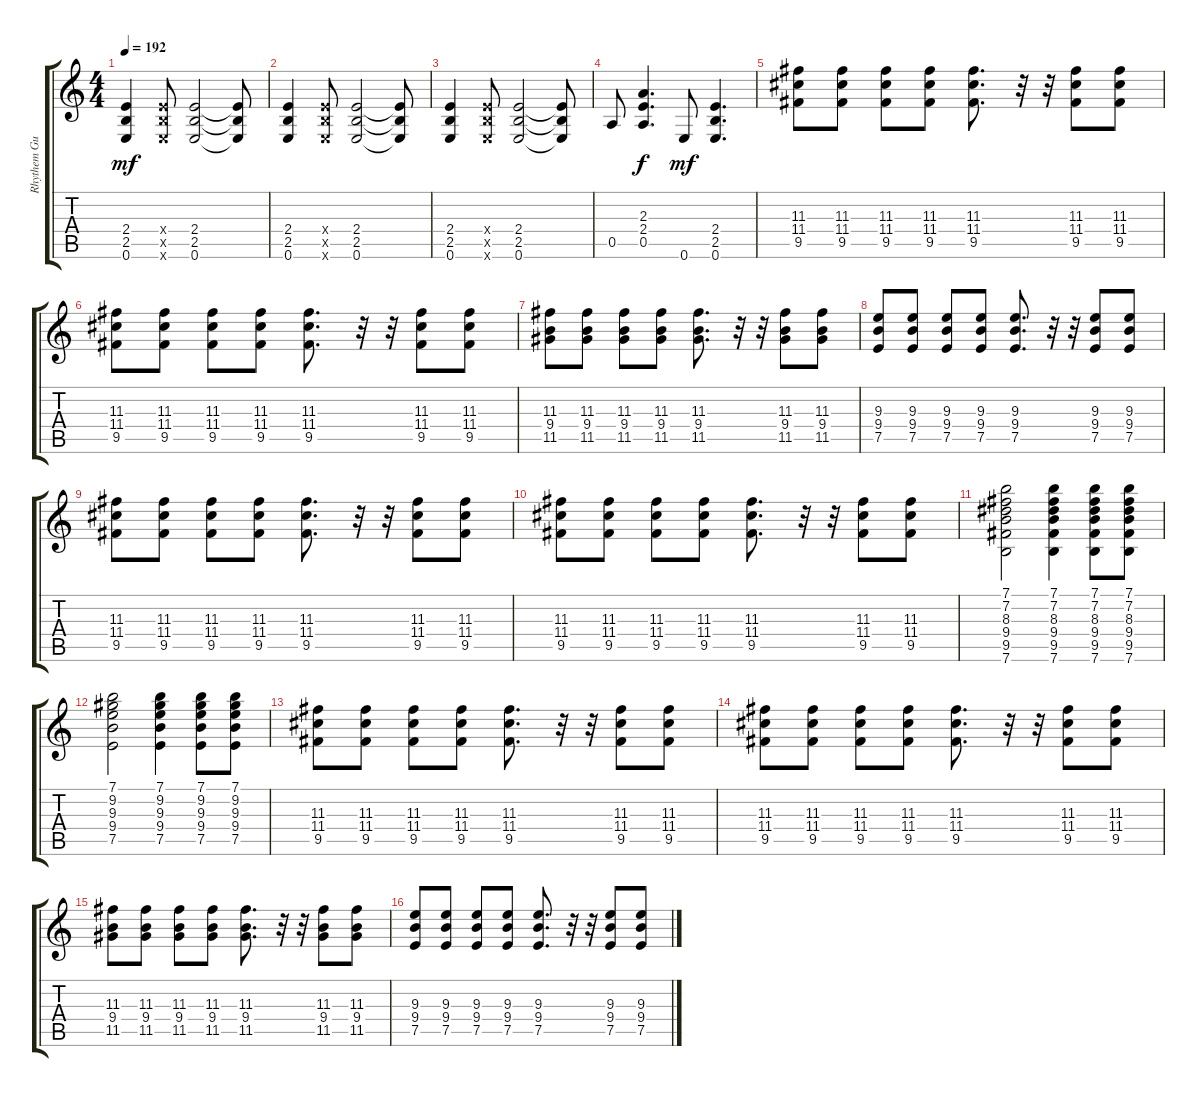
\track ("Rhythem Guitar 1" "Rhythem Gu") {instrument distortionguitar}
\staff {score tabs}
\tuning (E4 B3 G3 D3 A2 E2) {hide}
\ts (4 4)
\tempo 192
\clef g2
\ks c
(2.4 2.5 0.6).4{dy mf} (2.4{x} 2.5{x} 0.6{x}).8 (2.4 2.5 0.6).2 (2.4{t} 2.5{t} 0.6{t}).8 |
(2.4 2.5 0.6).4 (2.4{x} 2.5{x} 0.6{x}).8 (2.4 2.5 0.6).2 (2.4{t} 2.5{t} 0.6{t}).8 |
(2.4 2.5 0.6).4 (2.4{x} 2.5{x} 0.6{x}).8 (2.4 2.5 0.6).2 (2.4{t} 2.5{t} 0.6{t}).8 |
0.5.8 (2.3 2.4 0.5).4{d dy f} 0.6.8{dy mf} (2.4 2.5 0.6).4{d} |
(11.3 11.4 9.5).8 (11.3 11.4 9.5).8 (11.3 11.4 9.5).8 (11.3 11.4 9.5).8 (11.3 11.4 9.5).8{d} r.32 r.32 (11.3 11.4 9.5).8 (11.3 11.4 9.5).8 |
(11.3 11.4 9.5).8 (11.3 11.4 9.5).8 (11.3 11.4 9.5).8 (11.3 11.4 9.5).8 (11.3 11.4 9.5).8{d} r.32 r.32 (11.3 11.4 9.5).8 (11.3 11.4 9.5).8 |
(11.3 9.4 11.5).8 (11.3 9.4 11.5).8 (11.3 9.4 11.5).8 (11.3 9.4 11.5).8 (11.3 9.4 11.5).8{d} r.32 r.32 (11.3 9.4 11.5).8 (11.3 9.4 11.5).8 |
(9.3 9.4 7.5).8 (9.3 9.4 7.5).8 (9.3 9.4 7.5).8 (9.3 9.4 7.5).8 (9.3 9.4 7.5).8{d} r.32 r.32 (9.3 9.4 7.5).8 (9.3 9.4 7.5).8 |
(11.3 11.4 9.5).8 (11.3 11.4 9.5).8 (11.3 11.4 9.5).8 (11.3 11.4 9.5).8 (11.3 11.4 9.5).8{d} r.32 r.32 (11.3 11.4 9.5).8 (11.3 11.4 9.5).8 |
(11.3 11.4 9.5).8 (11.3 11.4 9.5).8 (11.3 11.4 9.5).8 (11.3 11.4 9.5).8 (11.3 11.4 9.5).8{d} r.32 r.32 (11.3 11.4 9.5).8 (11.3 11.4 9.5).8 |
(7.1 7.2 8.3 9.4 9.5 7.6).2 (7.1 7.2 8.3 9.4 9.5 7.6).4 (7.1 7.2 8.3 9.4 9.5 7.6).8 (7.1 7.2 8.3 9.4 9.5 7.6).8 |
(7.1 9.2 9.3 9.4 7.5).2 (7.1 9.2 9.3 9.4 7.5).4 (7.1 9.2 9.3 9.4 7.5).8 (7.1 9.2 9.3 9.4 7.5).8 |
(11.3 11.4 9.5).8 (11.3 11.4 9.5).8 (11.3 11.4 9.5).8 (11.3 11.4 9.5).8 (11.3 11.4 9.5).8{d} r.32 r.32 (11.3 11.4 9.5).8 (11.3 11.4 9.5).8 |
(11.3 11.4 9.5).8 (11.3 11.4 9.5).8 (11.3 11.4 9.5).8 (11.3 11.4 9.5).8 (11.3 11.4 9.5).8{d} r.32 r.32 (11.3 11.4 9.5).8 (11.3 11.4 9.5).8 |
(11.3 9.4 11.5).8 (11.3 9.4 11.5).8 (11.3 9.4 11.5).8 (11.3 9.4 11.5).8 (11.3 9.4 11.5).8{d} r.32 r.32 (11.3 9.4 11.5).8 (11.3 9.4 11.5).8 |
(9.3 9.4 7.5).8 (9.3 9.4 7.5).8 (9.3 9.4 7.5).8 (9.3 9.4 7.5).8 (9.3 9.4 7.5).8{d} r.32 r.32 (9.3 9.4 7.5).8 (9.3 9.4 7.5).8
